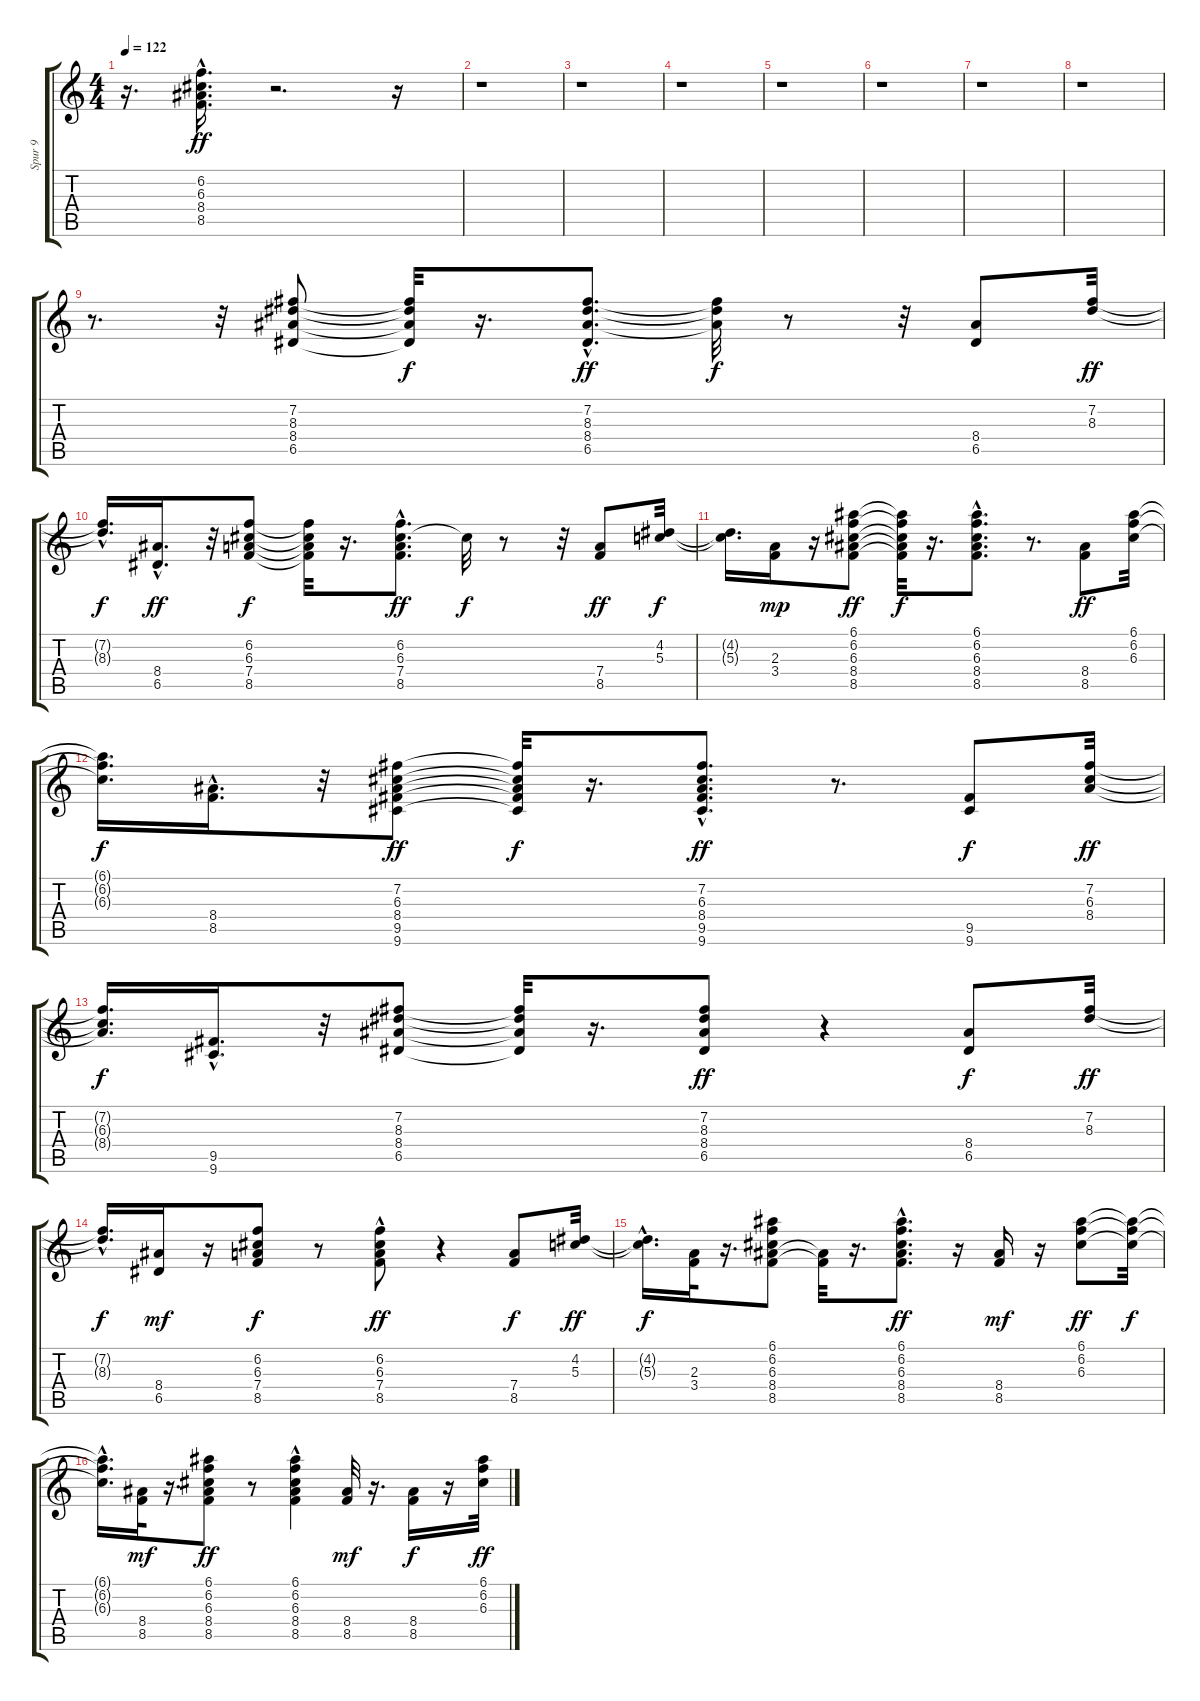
\track ("Spur 9" "Spur 9") {instrument acousticguitarsteel}
\staff {score tabs}
\tuning (E4 B3 G3 D3 A2 E2) {hide}
\ts (4 4)
\tempo 122
\clef g2
\ks c
r.16{d dy f} (6.2{hac} 6.3{hac} 8.4{hac} 8.5{hac}).16{d dy ff} r.2{d} r.16 |
r.1 |
r.1 |
r.1 |
r.1 |
r.1 |
r.1 |
r.1 |
r.8{d} r.32 (7.2 8.3 8.4 6.5).8 (7.2{t} 8.3{t} 8.4{t} 6.5{t}).32{dy f} r.16{d} (7.2{hac} 8.3{hac} 8.4{hac} 6.5{hac}).8{d dy ff} (7.2{t} 8.3{t} 8.4{t}).32{dy f} r.8 r.32 (8.4 6.5).8 (7.2 8.3).32{dy ff} |
(7.2{t} 8.3{hac t}).16{d dy f} (8.4{hac} 6.5{hac}).16{d dy ff} r.32 (6.2 6.3 7.4 8.5).8{dy f} (6.2{t} 6.3{t} 7.4{t} 8.5{t}).32 r.16{d} (6.2{hac} 6.3{hac} 7.4 8.5).8{d dy ff} 6.3{t}.32{dy f} r.8 r.32 (7.4 8.5).8{dy ff} (4.2 5.3).32{dy f} |
(4.2{t} 5.3{t}).16{d} (2.3 3.4).16{dy mp} r.16 (6.1 6.2 6.3 8.4 8.5).8{dy ff} (6.1{t} 6.2{t} 6.3{t} 8.4{t} 8.5{t}).32{dy f} r.16{d} (6.1{hac} 6.2{hac} 6.3{hac} 8.4 8.5).8{d} r.8{d} (8.4 8.5).8{dy ff} (6.1 6.2 6.3).32 |
(6.1{t} 6.2{t} 6.3{t}).16{d dy f} (8.4{hac} 8.5{hac}).16{d} r.32 (7.2 6.3 8.4 9.5 9.6).8{dy ff} (7.2{t} 6.3{t} 8.4{t} 9.5{t} 9.6{t}).32{dy f} r.16{d} (7.2{hac} 6.3{hac} 8.4{hac} 9.5 9.6).8{d dy ff} r.8{d} (9.5 9.6).8{dy f} (7.2 6.3 8.4).32{dy ff} |
(7.2{t} 6.3{t} 8.4{t}).16{d dy f} (9.5 9.6{hac}).16{d} r.32 (7.2 8.3 8.4 6.5).8 (7.2{t} 8.3{t} 8.4{t} 6.5{t}).32 r.16{d} (7.2 8.3 8.4 6.5).8{dy ff} r.4 (8.4 6.5).8{dy f} (7.2 8.3).32{dy ff} |
(7.2{hac t} 8.3{t}).16{d dy f} (8.4 6.5).16{dy mf} r.16 (6.2 6.3 7.4 8.5).8{dy f} r.8 (6.2 6.3 7.4{hac} 8.5{hac}).8{dy ff} r.4 (7.4 8.5).8{dy f} (4.2 5.3).32{dy ff} |
(4.2{t} 5.3{hac t}).16{d dy f} (2.3 3.4).32 r.16{d} (6.1 6.2 6.3 8.4 8.5).8 (8.4{t} 8.5{t}).32 r.16{d} (6.1 6.2 6.3{hac} 8.4 8.5).8{d dy ff} r.16 (8.4 8.5).16{dy mf} r.16 (6.1 6.2 6.3).8{dy ff} (6.1{t} 6.2{t} 6.3{t}).32{dy f} |
(6.1{t} 6.2{t} 6.3{hac t}).16{d} (8.4 8.5).32{dy mf} r.16{d} (6.1 6.2 6.3 8.4 8.5).8{dy ff} r.8 (6.1 6.2 6.3 8.4{hac} 8.5{hac}).4 (8.4 8.5).32{dy mf} r.16{d} (8.4 8.5).16{dy f} r.16 (6.1 6.2 6.3).32{dy ff}
